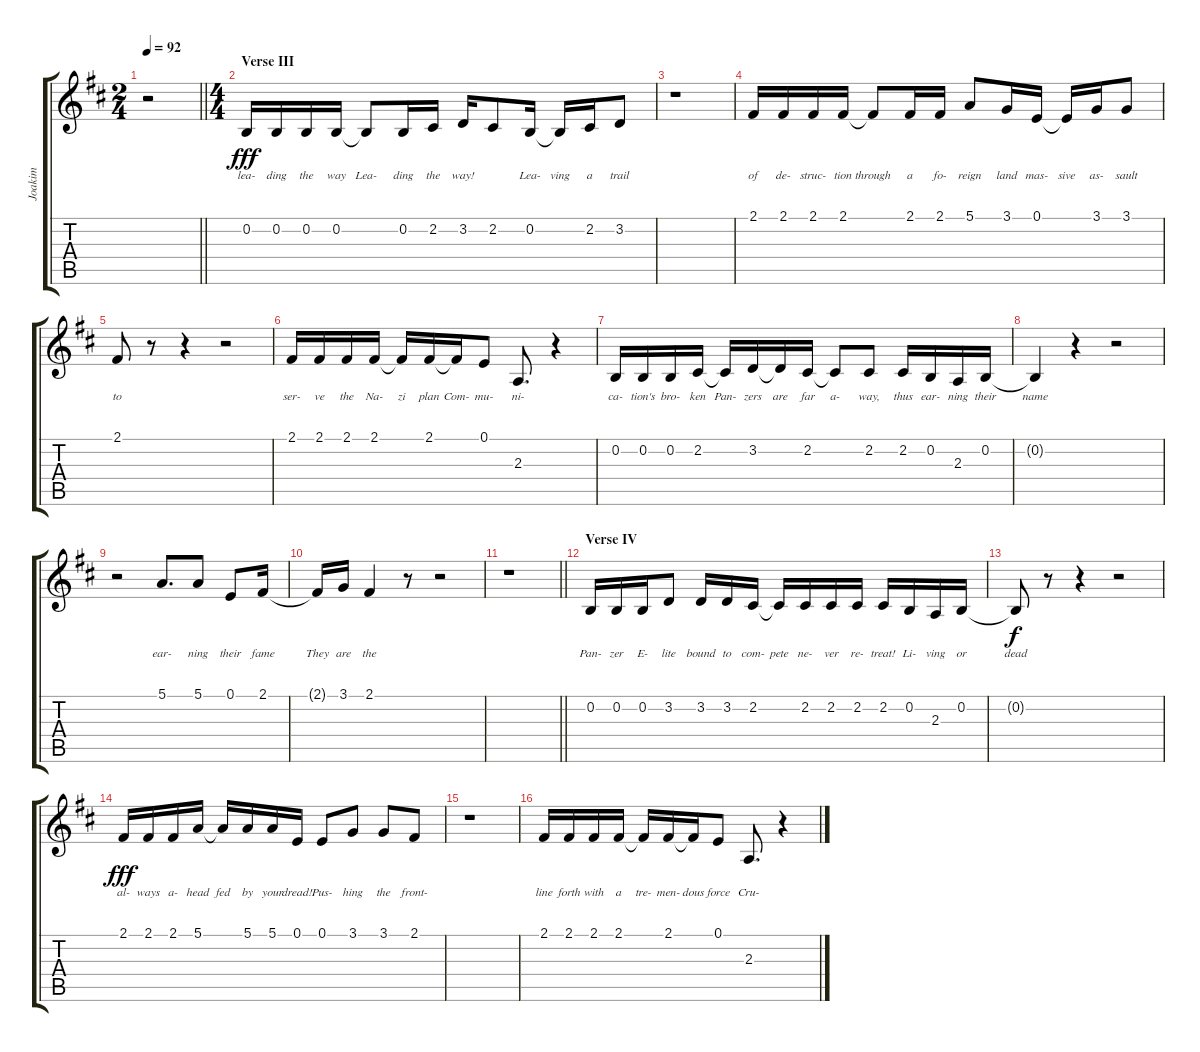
\track ("Joakim" "Joakim") {instrument baritonesax}
\staff {score tabs}
\tuning (E4 B3 G3 D3 A2 E2) {hide}
\ts (2 4)
\tempo 92
\clef g2
\barLineRight lightlight
\ks bminor
r.2{dy fff} |
\ts (4 4)
\section ("" "Verse III")
0.2.16{lyrics (0 "lea-") lyrics (1 "") lyrics (2 "") lyrics (3 "") lyrics (4 "")} 0.2.16{lyrics (0 "ding") lyrics (1 "") lyrics (2 "") lyrics (3 "") lyrics (4 "")} 0.2.16{lyrics (0 "the") lyrics (1 "") lyrics (2 "") lyrics (3 "") lyrics (4 "")} 0.2.16{lyrics (0 "way") lyrics (1 "") lyrics (2 "") lyrics (3 "") lyrics (4 "")} 0.2{t}.8{lyrics (0 "Lea-") lyrics (1 "") lyrics (2 "") lyrics (3 "") lyrics (4 "")} 0.2.16{lyrics (0 "ding") lyrics (1 "") lyrics (2 "") lyrics (3 "") lyrics (4 "")} 2.2.16{lyrics (0 "the") lyrics (1 "") lyrics (2 "") lyrics (3 "") lyrics (4 "")} 3.2.16{lyrics (0 "way!") lyrics (1 "") lyrics (2 "") lyrics (3 "") lyrics (4 "")} 2.2.8{lyrics (0 "") lyrics (1 "") lyrics (2 "") lyrics (3 "") lyrics (4 "")} 0.2.16{lyrics (0 "Lea-") lyrics (1 "") lyrics (2 "") lyrics (3 "") lyrics (4 "")} 0.2{t}.16{lyrics (0 "ving") lyrics (1 "") lyrics (2 "") lyrics (3 "") lyrics (4 "")} 2.2.16{lyrics (0 "a") lyrics (1 "") lyrics (2 "") lyrics (3 "") lyrics (4 "")} 3.2.8{lyrics (0 "trail") lyrics (1 "") lyrics (2 "") lyrics (3 "") lyrics (4 "")} |
r.1 |
2.1.16{lyrics (0 "of") lyrics (1 "") lyrics (2 "") lyrics (3 "") lyrics (4 "")} 2.1.16{lyrics (0 "de-") lyrics (1 "") lyrics (2 "") lyrics (3 "") lyrics (4 "")} 2.1.16{lyrics (0 "struc-") lyrics (1 "") lyrics (2 "") lyrics (3 "") lyrics (4 "")} 2.1.16{lyrics (0 "tion") lyrics (1 "") lyrics (2 "") lyrics (3 "") lyrics (4 "")} 2.1{t}.8{lyrics (0 "through") lyrics (1 "") lyrics (2 "") lyrics (3 "") lyrics (4 "")} 2.1.16{lyrics (0 "a") lyrics (1 "") lyrics (2 "") lyrics (3 "") lyrics (4 "")} 2.1.16{lyrics (0 "fo-") lyrics (1 "") lyrics (2 "") lyrics (3 "") lyrics (4 "")} 5.1.8{lyrics (0 "reign") lyrics (1 "") lyrics (2 "") lyrics (3 "") lyrics (4 "")} 3.1.16{lyrics (0 "land") lyrics (1 "") lyrics (2 "") lyrics (3 "") lyrics (4 "")} 0.1.16{lyrics (0 "mas-") lyrics (1 "") lyrics (2 "") lyrics (3 "") lyrics (4 "")} 0.1{t}.16{lyrics (0 "sive") lyrics (1 "") lyrics (2 "") lyrics (3 "") lyrics (4 "")} 3.1.16{lyrics (0 "as-") lyrics (1 "") lyrics (2 "") lyrics (3 "") lyrics (4 "")} 3.1.8{lyrics (0 "sault") lyrics (1 "") lyrics (2 "") lyrics (3 "") lyrics (4 "")} |
2.1.8{lyrics (0 "to") lyrics (1 "") lyrics (2 "") lyrics (3 "") lyrics (4 "")} r.8 r.4 r.2 |
2.1.16{lyrics (0 "ser-") lyrics (1 "") lyrics (2 "") lyrics (3 "") lyrics (4 "")} 2.1.16{lyrics (0 "ve") lyrics (1 "") lyrics (2 "") lyrics (3 "") lyrics (4 "")} 2.1.16{lyrics (0 "the") lyrics (1 "") lyrics (2 "") lyrics (3 "") lyrics (4 "")} 2.1.16{lyrics (0 "Na-") lyrics (1 "") lyrics (2 "") lyrics (3 "") lyrics (4 "")} 2.1{t}.16{lyrics (0 "zi") lyrics (1 "") lyrics (2 "") lyrics (3 "") lyrics (4 "")} 2.1.16{lyrics (0 "plan") lyrics (1 "") lyrics (2 "") lyrics (3 "") lyrics (4 "")} 2.1{t}.16{lyrics (0 "Com-") lyrics (1 "") lyrics (2 "") lyrics (3 "") lyrics (4 "")} 0.1.8{lyrics (0 "mu-") lyrics (1 "") lyrics (2 "") lyrics (3 "") lyrics (4 "")} 2.3.8{d lyrics (0 "ni-") lyrics (1 "") lyrics (2 "") lyrics (3 "") lyrics (4 "")} r.4 |
0.2.16{lyrics (0 "ca-") lyrics (1 "") lyrics (2 "") lyrics (3 "") lyrics (4 "")} 0.2.16{lyrics (0 "tion's") lyrics (1 "") lyrics (2 "") lyrics (3 "") lyrics (4 "")} 0.2.16{lyrics (0 "bro-") lyrics (1 "") lyrics (2 "") lyrics (3 "") lyrics (4 "")} 2.2.16{lyrics (0 "ken") lyrics (1 "") lyrics (2 "") lyrics (3 "") lyrics (4 "")} 2.2{t}.16{lyrics (0 "Pan-") lyrics (1 "") lyrics (2 "") lyrics (3 "") lyrics (4 "")} 3.2.16{lyrics (0 "zers") lyrics (1 "") lyrics (2 "") lyrics (3 "") lyrics (4 "")} 3.2{t}.16{lyrics (0 "are") lyrics (1 "") lyrics (2 "") lyrics (3 "") lyrics (4 "")} 2.2.16{lyrics (0 "far") lyrics (1 "") lyrics (2 "") lyrics (3 "") lyrics (4 "")} 2.2{t}.8{lyrics (0 "a-") lyrics (1 "") lyrics (2 "") lyrics (3 "") lyrics (4 "")} 2.2.8{lyrics (0 "way,") lyrics (1 "") lyrics (2 "") lyrics (3 "") lyrics (4 "")} 2.2.16{lyrics (0 "thus") lyrics (1 "") lyrics (2 "") lyrics (3 "") lyrics (4 "")} 0.2.16{lyrics (0 "ear-") lyrics (1 "") lyrics (2 "") lyrics (3 "") lyrics (4 "")} 2.3.16{lyrics (0 "ning") lyrics (1 "") lyrics (2 "") lyrics (3 "") lyrics (4 "")} 0.2.16{lyrics (0 "their") lyrics (1 "") lyrics (2 "") lyrics (3 "") lyrics (4 "")} |
0.2{t}.4{lyrics (0 "name") lyrics (1 "") lyrics (2 "") lyrics (3 "") lyrics (4 "")} r.4 r.2 |
r.2 5.1.8{d lyrics (0 "ear-") lyrics (1 "") lyrics (2 "") lyrics (3 "") lyrics (4 "")} 5.1.8{lyrics (0 "ning") lyrics (1 "") lyrics (2 "") lyrics (3 "") lyrics (4 "")} 0.1.8{lyrics (0 "their") lyrics (1 "") lyrics (2 "") lyrics (3 "") lyrics (4 "")} 2.1.16{lyrics (0 "fame") lyrics (1 "") lyrics (2 "") lyrics (3 "") lyrics (4 "")} |
2.1{t}.16{lyrics (0 "They") lyrics (1 "") lyrics (2 "") lyrics (3 "") lyrics (4 "")} 3.1.16{lyrics (0 "are") lyrics (1 "") lyrics (2 "") lyrics (3 "") lyrics (4 "")} 2.1.4{lyrics (0 "the") lyrics (1 "") lyrics (2 "") lyrics (3 "") lyrics (4 "")} r.8 r.2 |
\barLineRight lightlight
r.1 |
\section ("" "Verse IV")
0.2.16{lyrics (0 "Pan-") lyrics (1 "") lyrics (2 "") lyrics (3 "") lyrics (4 "")} 0.2.16{lyrics (0 "zer") lyrics (1 "") lyrics (2 "") lyrics (3 "") lyrics (4 "")} 0.2.16{lyrics (0 "E-") lyrics (1 "") lyrics (2 "") lyrics (3 "") lyrics (4 "")} 3.2.8{lyrics (0 "lite") lyrics (1 "") lyrics (2 "") lyrics (3 "") lyrics (4 "")} 3.2.16{lyrics (0 "bound") lyrics (1 "") lyrics (2 "") lyrics (3 "") lyrics (4 "")} 3.2.16{lyrics (0 "to") lyrics (1 "") lyrics (2 "") lyrics (3 "") lyrics (4 "")} 2.2.16{lyrics (0 "com-") lyrics (1 "") lyrics (2 "") lyrics (3 "") lyrics (4 "")} 2.2{t}.16{lyrics (0 "pete") lyrics (1 "") lyrics (2 "") lyrics (3 "") lyrics (4 "")} 2.2.16{lyrics (0 "ne-") lyrics (1 "") lyrics (2 "") lyrics (3 "") lyrics (4 "")} 2.2.16{lyrics (0 "ver") lyrics (1 "") lyrics (2 "") lyrics (3 "") lyrics (4 "")} 2.2.16{lyrics (0 "re-") lyrics (1 "") lyrics (2 "") lyrics (3 "") lyrics (4 "")} 2.2.16{lyrics (0 "treat!") lyrics (1 "") lyrics (2 "") lyrics (3 "") lyrics (4 "")} 0.2.16{lyrics (0 "Li-") lyrics (1 "") lyrics (2 "") lyrics (3 "") lyrics (4 "")} 2.3.16{lyrics (0 "ving") lyrics (1 "") lyrics (2 "") lyrics (3 "") lyrics (4 "")} 0.2.16{lyrics (0 "or") lyrics (1 "") lyrics (2 "") lyrics (3 "") lyrics (4 "")} |
0.2{t}.8{lyrics (0 "dead") lyrics (1 "") lyrics (2 "") lyrics (3 "") lyrics (4 "") dy f} r.8 r.4 r.2 |
2.1.16{lyrics (0 "al-") lyrics (1 "") lyrics (2 "") lyrics (3 "") lyrics (4 "") dy fff} 2.1.16{lyrics (0 "ways") lyrics (1 "") lyrics (2 "") lyrics (3 "") lyrics (4 "")} 2.1.16{lyrics (0 "a-") lyrics (1 "") lyrics (2 "") lyrics (3 "") lyrics (4 "")} 5.1.16{lyrics (0 "head") lyrics (1 "") lyrics (2 "") lyrics (3 "") lyrics (4 "")} 5.1{t}.16{lyrics (0 "fed") lyrics (1 "") lyrics (2 "") lyrics (3 "") lyrics (4 "")} 5.1.16{lyrics (0 "by") lyrics (1 "") lyrics (2 "") lyrics (3 "") lyrics (4 "")} 5.1.16{lyrics (0 "your") lyrics (1 "") lyrics (2 "") lyrics (3 "") lyrics (4 "")} 0.1.16{lyrics (0 "dread!") lyrics (1 "") lyrics (2 "") lyrics (3 "") lyrics (4 "")} 0.1.8{lyrics (0 "Pus-") lyrics (1 "") lyrics (2 "") lyrics (3 "") lyrics (4 "")} 3.1.8{lyrics (0 "hing") lyrics (1 "") lyrics (2 "") lyrics (3 "") lyrics (4 "")} 3.1.8{lyrics (0 "the") lyrics (1 "") lyrics (2 "") lyrics (3 "") lyrics (4 "")} 2.1.8{lyrics (0 "front-") lyrics (1 "") lyrics (2 "") lyrics (3 "") lyrics (4 "")} |
r.1 |
2.1.16{lyrics (0 "line") lyrics (1 "") lyrics (2 "") lyrics (3 "") lyrics (4 "")} 2.1.16{lyrics (0 "forth") lyrics (1 "") lyrics (2 "") lyrics (3 "") lyrics (4 "")} 2.1.16{lyrics (0 "with") lyrics (1 "") lyrics (2 "") lyrics (3 "") lyrics (4 "")} 2.1.16{lyrics (0 "a") lyrics (1 "") lyrics (2 "") lyrics (3 "") lyrics (4 "")} 2.1{t}.16{lyrics (0 "tre-") lyrics (1 "") lyrics (2 "") lyrics (3 "") lyrics (4 "")} 2.1.16{lyrics (0 "men-") lyrics (1 "") lyrics (2 "") lyrics (3 "") lyrics (4 "")} 2.1{t}.16{lyrics (0 "dous") lyrics (1 "") lyrics (2 "") lyrics (3 "") lyrics (4 "")} 0.1.8{lyrics (0 "force") lyrics (1 "") lyrics (2 "") lyrics (3 "") lyrics (4 "")} 2.3.8{d lyrics (0 "Cru-") lyrics (1 "") lyrics (2 "") lyrics (3 "") lyrics (4 "")} r.4
